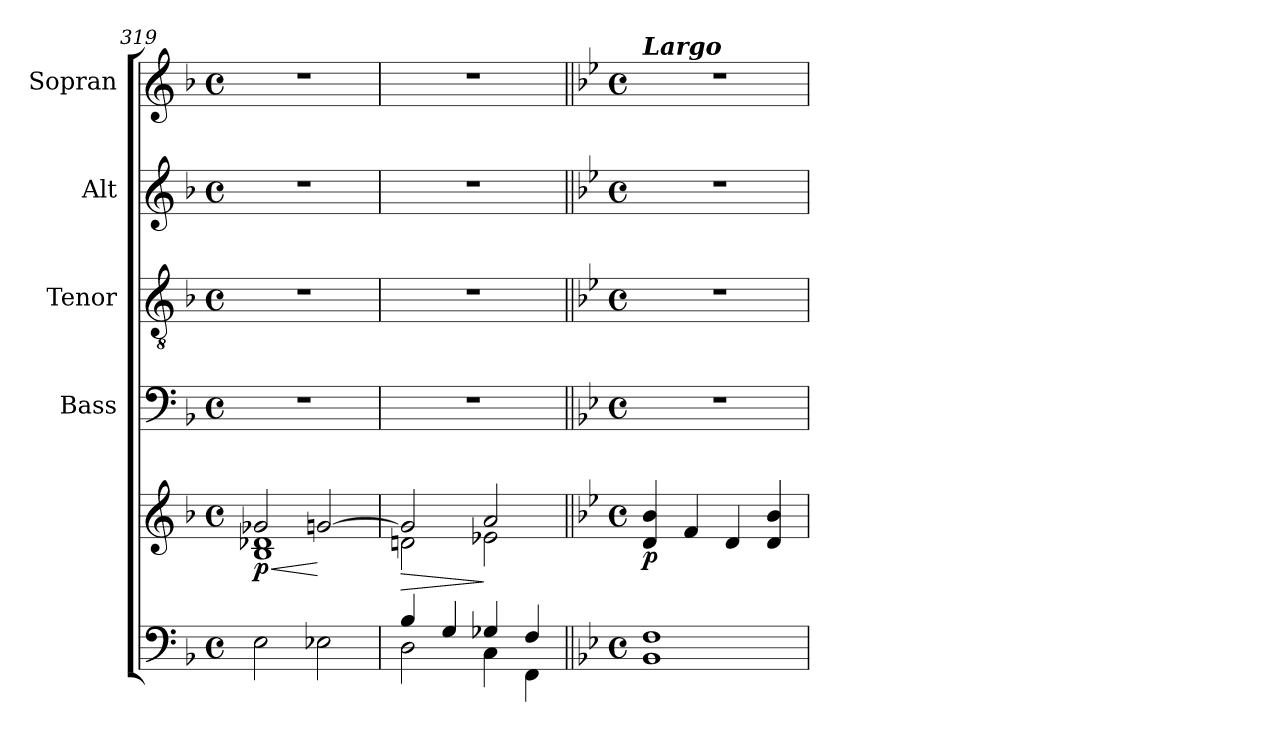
**kern	**kern	**dynam	**kern	**kern	**kern	**kern
*part5	*part5	*part5	*part4	*part3	*part2	*part1
*staff6	*staff5	*staff5/6	*staff4	*staff3	*staff2	*staff1
*	*	*	*I"Bass	*I"Tenor	*I"Alt	*I"Sopran
*	*	*	*I'B.	*I'T.	*I'A.	*I'S.
*clefF4	*clefG2	*	*clefF4	*clefGv2	*clefG2	*clefG2
*k[b-]	*k[b-]	*	*k[b-]	*k[b-]	*k[b-]	*k[b-]
*F:	*F:	*	*F:	*F:	*F:	*F:
*M4/4	*M4/4	*	*M4/4	*M4/4	*M4/4	*M4/4
*met(c)	*met(c)	*	*met(c)	*met(c)	*met(c)	*met(c)
=319	=319	=319	=319	=319	=319	=319
!	!LO:TX:a:Bi:t=rall.	!	!	!	!	!
!	!	!LO:HP:b	!	!	!	!
*	*^	*	*	*	*	*
!	!	!	!LO:DY:n=1:b	!	!	!	!
2E\	2g-X/	1B- 1d-X	< p	1r	1r	1r	1r
2E-X\	[>2gn/	.	[	.	.	.	.
=320	=320	=320	=320	=320	=320	=320	=320
*^	*	*	*	*	*	*	*
!	!	!	!	!LO:HP:b	!	!	!	!
4B-/	2D\	2g/]	2dn\	>	1r	1r	1r	1r
4G/	.	.	.	.	.	.	.	.
4G-X/	4C\	2a/	2e-X\	]	.	.	.	.
4F/	4FF\	.	.	.	.	.	.	.
*v	*v	*	*	*	*	*	*	*
*	*v	*v	*	*	*	*	*
=321||	=321||	=321||	=321||	=321||	=321||	=321||
*k[b-e-]	*k[b-e-]	*	*k[b-e-]	*k[b-e-]	*k[b-e-]	*k[b-e-]
*B-:	*B-:	*	*B-:	*B-:	*B-:	*B-:
*M4/4	*M4/4	*	*M4/4	*M4/4	*M4/4	*M4/4
*met(c)	*met(c)	*	*met(c)	*met(c)	*met(c)	*met(c)
*^	*	*	*	*	*	*
!	!	!	!	!	!	!	!LO:TX:a:Bi:t=Largo
!	!	!	!LO:DY:b	!	!	!	!
*v	*v	*	*	*	*	*	*
1BB- 1F	4d/ 4b-/	p	1r	1r	1r	1r
.	4f/	.	.	.	.	.
.	4d/	.	.	.	.	.
.	4d/ 4b-/	.	.	.	.	.
=	=	=	=	=	=	=
*-	*-	*-	*-	*-	*-	*-
